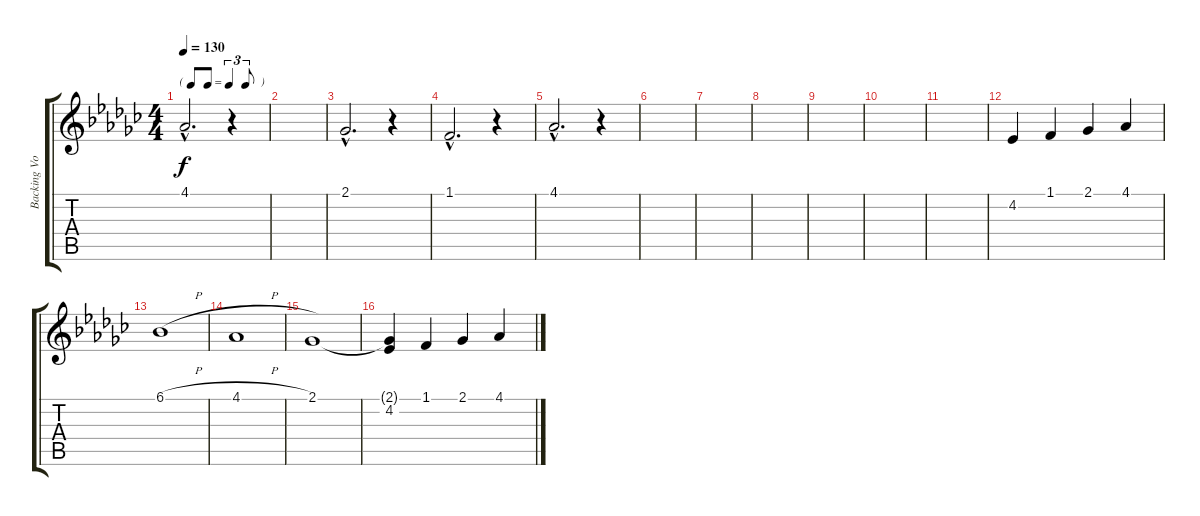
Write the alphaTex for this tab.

\track ("Backing Vocals" "Backing Vo") {instrument altosax}
\staff {score tabs}
\tuning (E4 B3 G3 D3 A2 E2) {hide}
\ts (4 4)
\tf triplet8th
\tempo 130
\clef g2
\ks gb
4.1{hac}.2{d dy f} r.4 |
|
2.1{hac}.2{d} r.4 |
1.1{hac}.2{d} r.4 |
4.1{hac}.2{d} r.4 |
|
|
|
|
|
|
4.2.4 1.1.4 2.1.4 4.1.4 |
6.1{h}.1 |
4.1{h}.1 |
2.1.1 |
(2.1{t} 4.2).4 1.1.4 2.1.4 4.1.4
